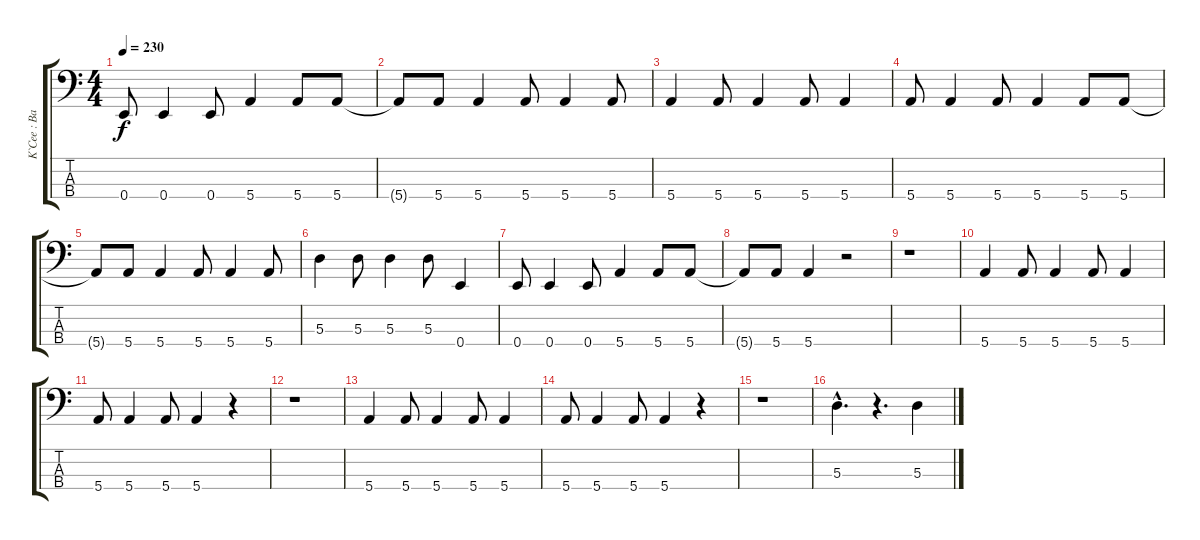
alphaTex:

\track ("K`Cee : Bass" "K`Cee : Ba") {instrument electricbasspick}
\staff {score tabs}
\tuning (G2 D2 A1 E1) {hide}
\ts (4 4)
\tempo 230
\clef f4
\ks c
0.4.8{dy f} 0.4.4 0.4.8 5.4.4 5.4.8 5.4.8 |
5.4{t}.8 5.4.8 5.4.4 5.4.8 5.4.4 5.4.8 |
5.4.4 5.4.8 5.4.4 5.4.8 5.4.4 |
5.4.8 5.4.4 5.4.8 5.4.4 5.4.8 5.4.8 |
5.4{t}.8 5.4.8 5.4.4 5.4.8 5.4.4 5.4.8 |
5.3.4 5.3.8 5.3.4 5.3.8 0.4.4 |
0.4.8 0.4.4 0.4.8 5.4.4 5.4.8 5.4.8 |
5.4{t}.8 5.4.8 5.4.4 r.2 |
r.1 |
5.4.4 5.4.8 5.4.4 5.4.8 5.4.4 |
5.4.8 5.4.4 5.4.8 5.4.4 r.4 |
r.1 |
5.4.4 5.4.8 5.4.4 5.4.8 5.4.4 |
5.4.8 5.4.4 5.4.8 5.4.4 r.4 |
r.1 |
5.3{hac}.4{d} r.4{d} 5.3.4
